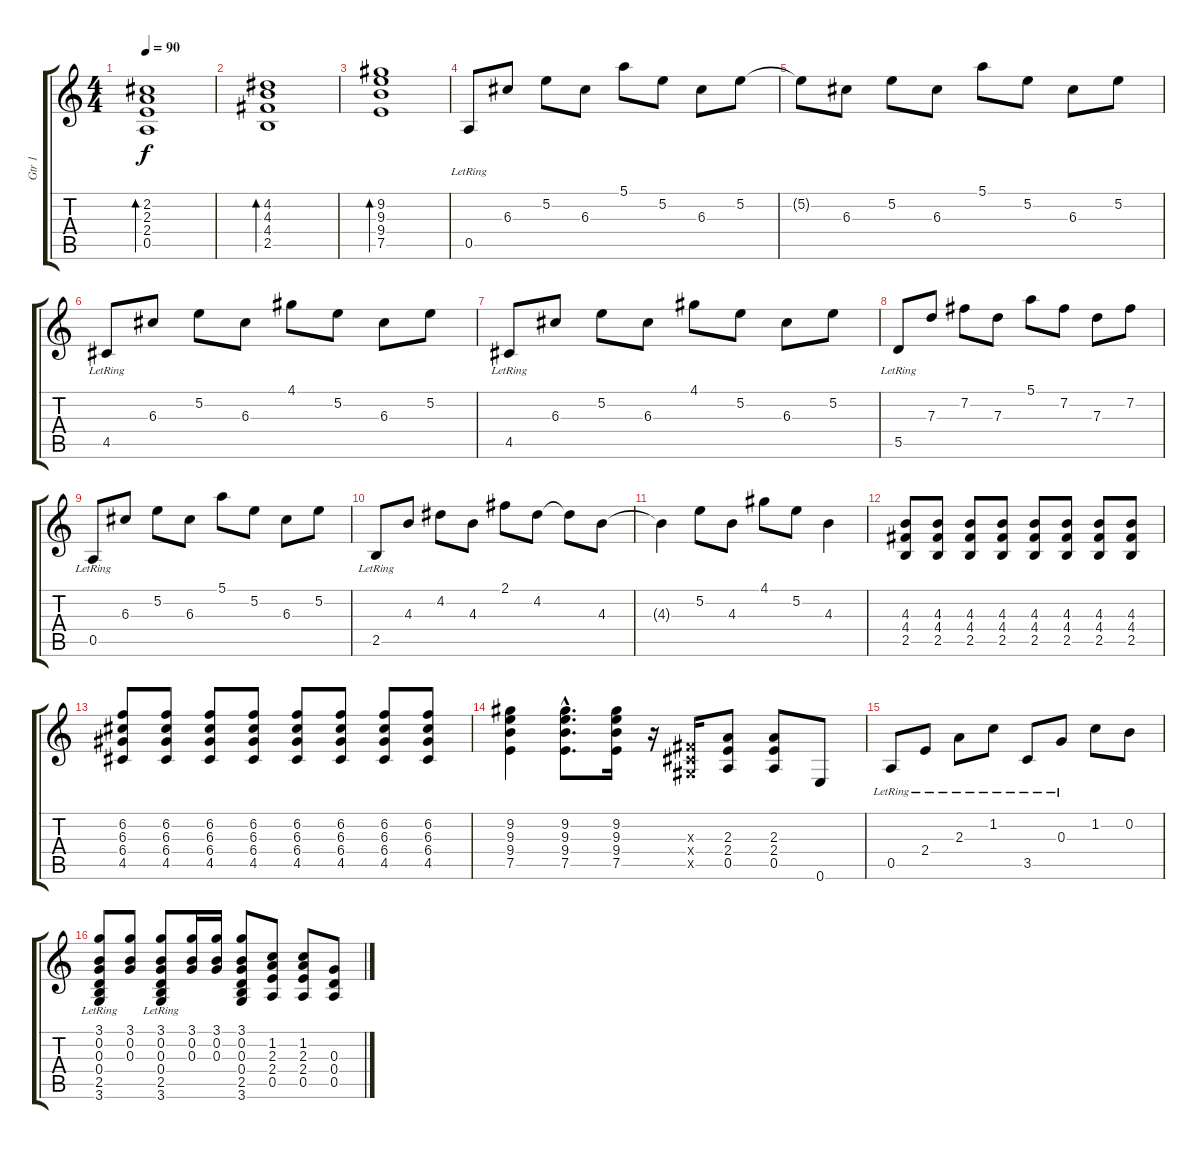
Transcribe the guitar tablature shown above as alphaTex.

\track ("Gtr 1" "Gtr 1") {instrument overdrivenguitar}
\staff {score tabs}
\tuning (E4 B3 G3 D3 A2 E2) {hide}
\ts (4 4)
\tempo 90
\clef g2
\ks c
(2.2 2.3 2.4 0.5).1{bd 120 dy f} |
(4.2 4.3 4.4 2.5).1{bd 120} |
(9.2 9.3 9.4 7.5).1{bd 120} |
0.5{lr}.8 6.3.8 5.2.8 6.3.8 5.1.8 5.2.8 6.3.8 5.2.8 |
5.2{t}.8 6.3.8 5.2.8 6.3.8 5.1.8 5.2.8 6.3.8 5.2.8 |
4.5{lr}.8 6.3.8 5.2.8 6.3.8 4.1.8 5.2.8 6.3.8 5.2.8 |
4.5{lr}.8 6.3.8 5.2.8 6.3.8 4.1.8 5.2.8 6.3.8 5.2.8 |
5.5{lr}.8 7.3.8 7.2.8 7.3.8 5.1.8 7.2.8 7.3.8 7.2.8 |
0.5{lr}.8 6.3.8 5.2.8 6.3.8 5.1.8 5.2.8 6.3.8 5.2.8 |
2.5{lr}.8 4.3.8 4.2.8 4.3.8 2.1.8 4.2.8 4.2{t}.8 4.3.8 |
4.3{t}.4 5.2.8 4.3.8 4.1.8 5.2.8 4.3.4 |
(4.3 4.4 2.5).8 (4.3 4.4 2.5).8 (4.3 4.4 2.5).8 (4.3 4.4 2.5).8 (4.3 4.4 2.5).8 (4.3 4.4 2.5).8 (4.3 4.4 2.5).8 (4.3 4.4 2.5).8 |
(6.2 6.3 6.4 4.5).8 (6.2 6.3 6.4 4.5).8 (6.2 6.3 6.4 4.5).8 (6.2 6.3 6.4 4.5).8 (6.2 6.3 6.4 4.5).8 (6.2 6.3 6.4 4.5).8 (6.2 6.3 6.4 4.5).8 (6.2 6.3 6.4 4.5).8 |
(9.2 9.3 9.4 7.5).4 (9.2{hac} 9.3{hac} 9.4{hac} 7.5{hac}).8{d} (9.2 9.3 9.4 7.5).16 r.16 (-1.3{x} -1.4{x} -1.5{x}).16 (2.3 2.4 0.5).8 (2.3 2.4 0.5).8 0.6.8 |
0.5{lr}.8 2.4{lr}.8 2.3{lr}.8 1.2{lr}.8 3.5{lr}.8 0.3{lr}.8 1.2.8 0.2.8 |
(3.1 0.2 0.3 0.4{lr} 2.5{lr} 3.6{lr}).8 (3.1 0.2 0.3).8 (3.1 0.2 0.3 0.4{lr} 2.5{lr} 3.6{lr}).8 (3.1 0.2 0.3).16 (3.1 0.2 0.3).16 (3.1 0.2 0.3 0.4 2.5 3.6).8 (1.2 2.3 2.4 0.5).8 (1.2 2.3 2.4 0.5).8 (0.3 0.4 0.5).8
